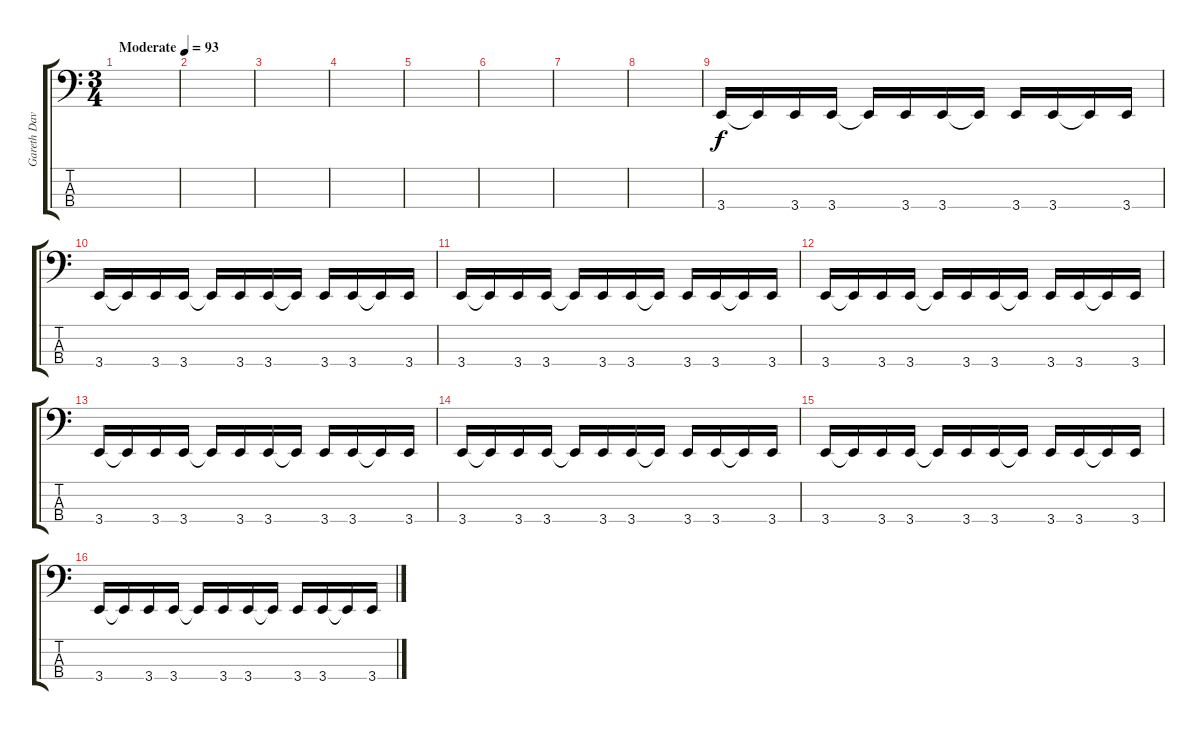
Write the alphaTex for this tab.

\track ("Gareth Davis" "Gareth Dav") {instrument electricbassfinger}
\staff {score tabs}
\tuning (Gb2 Db2 Ab1 Db1) {hide}
\ts (3 4)
\tempo (93 "Moderate")
\clef f4
\ks c
|
|
|
|
|
|
|
|
3.4.16 3.4{t}.16 3.4.16 3.4.16 3.4{t}.16 3.4.16 3.4.16 3.4{t}.16 3.4.16 3.4.16 3.4{t}.16 3.4.16 |
3.4.16 3.4{t}.16 3.4.16 3.4.16 3.4{t}.16 3.4.16 3.4.16 3.4{t}.16 3.4.16 3.4.16 3.4{t}.16 3.4.16 |
3.4.16 3.4{t}.16 3.4.16 3.4.16 3.4{t}.16 3.4.16 3.4.16 3.4{t}.16 3.4.16 3.4.16 3.4{t}.16 3.4.16 |
3.4.16 3.4{t}.16 3.4.16 3.4.16 3.4{t}.16 3.4.16 3.4.16 3.4{t}.16 3.4.16 3.4.16 3.4{t}.16 3.4.16 |
3.4.16 3.4{t}.16 3.4.16 3.4.16 3.4{t}.16 3.4.16 3.4.16 3.4{t}.16 3.4.16 3.4.16 3.4{t}.16 3.4.16 |
3.4.16 3.4{t}.16 3.4.16 3.4.16 3.4{t}.16 3.4.16 3.4.16 3.4{t}.16 3.4.16 3.4.16 3.4{t}.16 3.4.16 |
3.4.16 3.4{t}.16 3.4.16 3.4.16 3.4{t}.16 3.4.16 3.4.16 3.4{t}.16 3.4.16 3.4.16 3.4{t}.16 3.4.16 |
3.4.16 3.4{t}.16 3.4.16 3.4.16 3.4{t}.16 3.4.16 3.4.16 3.4{t}.16 3.4.16 3.4.16 3.4{t}.16 3.4.16
